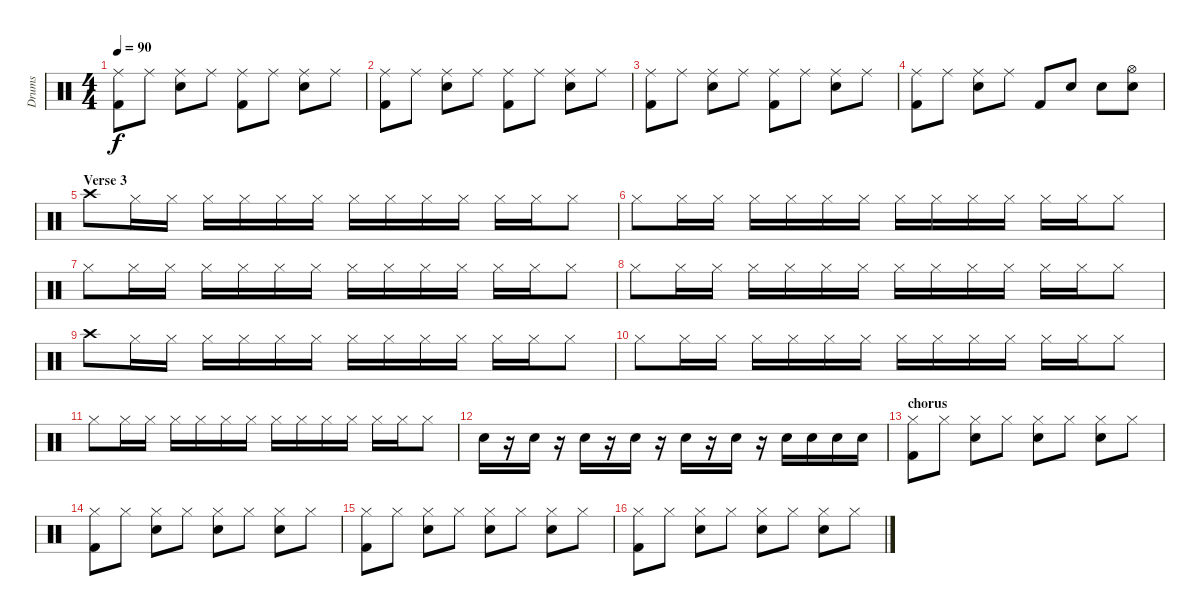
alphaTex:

\track ("Drums" "Drums") {instrument percussion}
\staff {score}
\articulation defaults
\ts (4 4)
\tempo 90
\clef neutral
\ks c
("Ride (middle)" "Kick (hit) 2").8{dy f} "Ride (middle)".8 ("Ride (middle)" "Snare (hit) 2").8 "Ride (middle)".8 ("Ride (middle)" "Kick (hit) 2").8 "Ride (middle)".8 ("Ride (middle)" "Snare (hit) 2").8 "Ride (middle)".8 |
("Ride (middle)" "Kick (hit) 2").8 "Ride (middle)".8 ("Ride (middle)" "Snare (hit) 2").8 "Ride (middle)".8 ("Ride (middle)" "Kick (hit) 2").8 "Ride (middle)".8 ("Ride (middle)" "Snare (hit) 2").8 "Ride (middle)".8 |
("Ride (middle)" "Kick (hit) 2").8 "Ride (middle)".8 ("Ride (middle)" "Snare (hit) 2").8 "Ride (middle)".8 ("Ride (middle)" "Kick (hit) 2").8 "Ride (middle)".8 ("Ride (middle)" "Snare (hit) 2").8 "Ride (middle)".8 |
("Ride (middle)" "Kick (hit) 2").8 "Ride (middle)".8 ("Ride (middle)" "Snare (hit) 2").8 "Ride (middle)".8 "Kick (hit) 2".8 "Snare (hit) 2".8 "Snare (hit) 2".8 ("Hi-Hat (open)" "Snare (hit) 2").8 |
\section ("" "Verse 3")
"Crash high (hit)".8 "Hi-Hat (closed)".16 "Hi-Hat (closed)".16 "Hi-Hat (closed)".16 "Hi-Hat (closed)".16 "Hi-Hat (closed)".16 "Hi-Hat (closed)".16 "Hi-Hat (closed)".16 "Hi-Hat (closed)".16 "Hi-Hat (closed)".16 "Hi-Hat (closed)".16 "Hi-Hat (closed)".16 "Hi-Hat (closed)".16 "Hi-Hat (closed)".8 |
"Hi-Hat (closed)".8 "Hi-Hat (closed)".16 "Hi-Hat (closed)".16 "Hi-Hat (closed)".16 "Hi-Hat (closed)".16 "Hi-Hat (closed)".16 "Hi-Hat (closed)".16 "Hi-Hat (closed)".16 "Hi-Hat (closed)".16 "Hi-Hat (closed)".16 "Hi-Hat (closed)".16 "Hi-Hat (closed)".16 "Hi-Hat (closed)".16 "Hi-Hat (closed)".8 |
"Hi-Hat (closed)".8 "Hi-Hat (closed)".16 "Hi-Hat (closed)".16 "Hi-Hat (closed)".16 "Hi-Hat (closed)".16 "Hi-Hat (closed)".16 "Hi-Hat (closed)".16 "Hi-Hat (closed)".16 "Hi-Hat (closed)".16 "Hi-Hat (closed)".16 "Hi-Hat (closed)".16 "Hi-Hat (closed)".16 "Hi-Hat (closed)".16 "Hi-Hat (closed)".8 |
"Hi-Hat (closed)".8 "Hi-Hat (closed)".16 "Hi-Hat (closed)".16 "Hi-Hat (closed)".16 "Hi-Hat (closed)".16 "Hi-Hat (closed)".16 "Hi-Hat (closed)".16 "Hi-Hat (closed)".16 "Hi-Hat (closed)".16 "Hi-Hat (closed)".16 "Hi-Hat (closed)".16 "Hi-Hat (closed)".16 "Hi-Hat (closed)".16 "Hi-Hat (closed)".8 |
"Crash high (hit)".8 "Hi-Hat (closed)".16 "Hi-Hat (closed)".16 "Hi-Hat (closed)".16 "Hi-Hat (closed)".16 "Hi-Hat (closed)".16 "Hi-Hat (closed)".16 "Hi-Hat (closed)".16 "Hi-Hat (closed)".16 "Hi-Hat (closed)".16 "Hi-Hat (closed)".16 "Hi-Hat (closed)".16 "Hi-Hat (closed)".16 "Hi-Hat (closed)".8 |
"Hi-Hat (closed)".8 "Hi-Hat (closed)".16 "Hi-Hat (closed)".16 "Hi-Hat (closed)".16 "Hi-Hat (closed)".16 "Hi-Hat (closed)".16 "Hi-Hat (closed)".16 "Hi-Hat (closed)".16 "Hi-Hat (closed)".16 "Hi-Hat (closed)".16 "Hi-Hat (closed)".16 "Hi-Hat (closed)".16 "Hi-Hat (closed)".16 "Hi-Hat (closed)".8 |
"Hi-Hat (closed)".8 "Hi-Hat (closed)".16 "Hi-Hat (closed)".16 "Hi-Hat (closed)".16 "Hi-Hat (closed)".16 "Hi-Hat (closed)".16 "Hi-Hat (closed)".16 "Hi-Hat (closed)".16 "Hi-Hat (closed)".16 "Hi-Hat (closed)".16 "Hi-Hat (closed)".16 "Hi-Hat (closed)".16 "Hi-Hat (closed)".16 "Hi-Hat (closed)".8 |
"Snare (hit) 2".16 r.16 "Snare (hit) 2".16 r.16 "Snare (hit) 2".16 r.16 "Snare (hit) 2".16 r.16 "Snare (hit) 2".16 r.16 "Snare (hit) 2".16 r.16 "Snare (hit) 2".16 "Snare (hit) 2".16 "Snare (hit) 2".16 "Snare (hit) 2".16 |
\section ("" "chorus")
("Hi-Hat (closed)" "Kick (hit) 2").8 "Hi-Hat (closed)".8 ("Hi-Hat (closed)" "Snare (hit) 2").8 "Hi-Hat (closed)".8 ("Hi-Hat (closed)" "Snare (hit) 2").8 "Hi-Hat (closed)".8 ("Hi-Hat (closed)" "Snare (hit) 2").8 "Hi-Hat (closed)".8 |
("Hi-Hat (closed)" "Kick (hit) 2").8 "Hi-Hat (closed)".8 ("Hi-Hat (closed)" "Snare (hit) 2").8 "Hi-Hat (closed)".8 ("Hi-Hat (closed)" "Snare (hit) 2").8 "Hi-Hat (closed)".8 ("Hi-Hat (closed)" "Snare (hit) 2").8 "Hi-Hat (closed)".8 |
("Hi-Hat (closed)" "Kick (hit) 2").8 "Hi-Hat (closed)".8 ("Hi-Hat (closed)" "Snare (hit) 2").8 "Hi-Hat (closed)".8 ("Hi-Hat (closed)" "Snare (hit) 2").8 "Hi-Hat (closed)".8 ("Hi-Hat (closed)" "Snare (hit) 2").8 "Hi-Hat (closed)".8 |
("Hi-Hat (closed)" "Kick (hit) 2").8 "Hi-Hat (closed)".8 ("Hi-Hat (closed)" "Snare (hit) 2").8 "Hi-Hat (closed)".8 ("Hi-Hat (closed)" "Snare (hit) 2").8 "Hi-Hat (closed)".8 ("Hi-Hat (closed)" "Snare (hit) 2").8 "Hi-Hat (closed)".8
